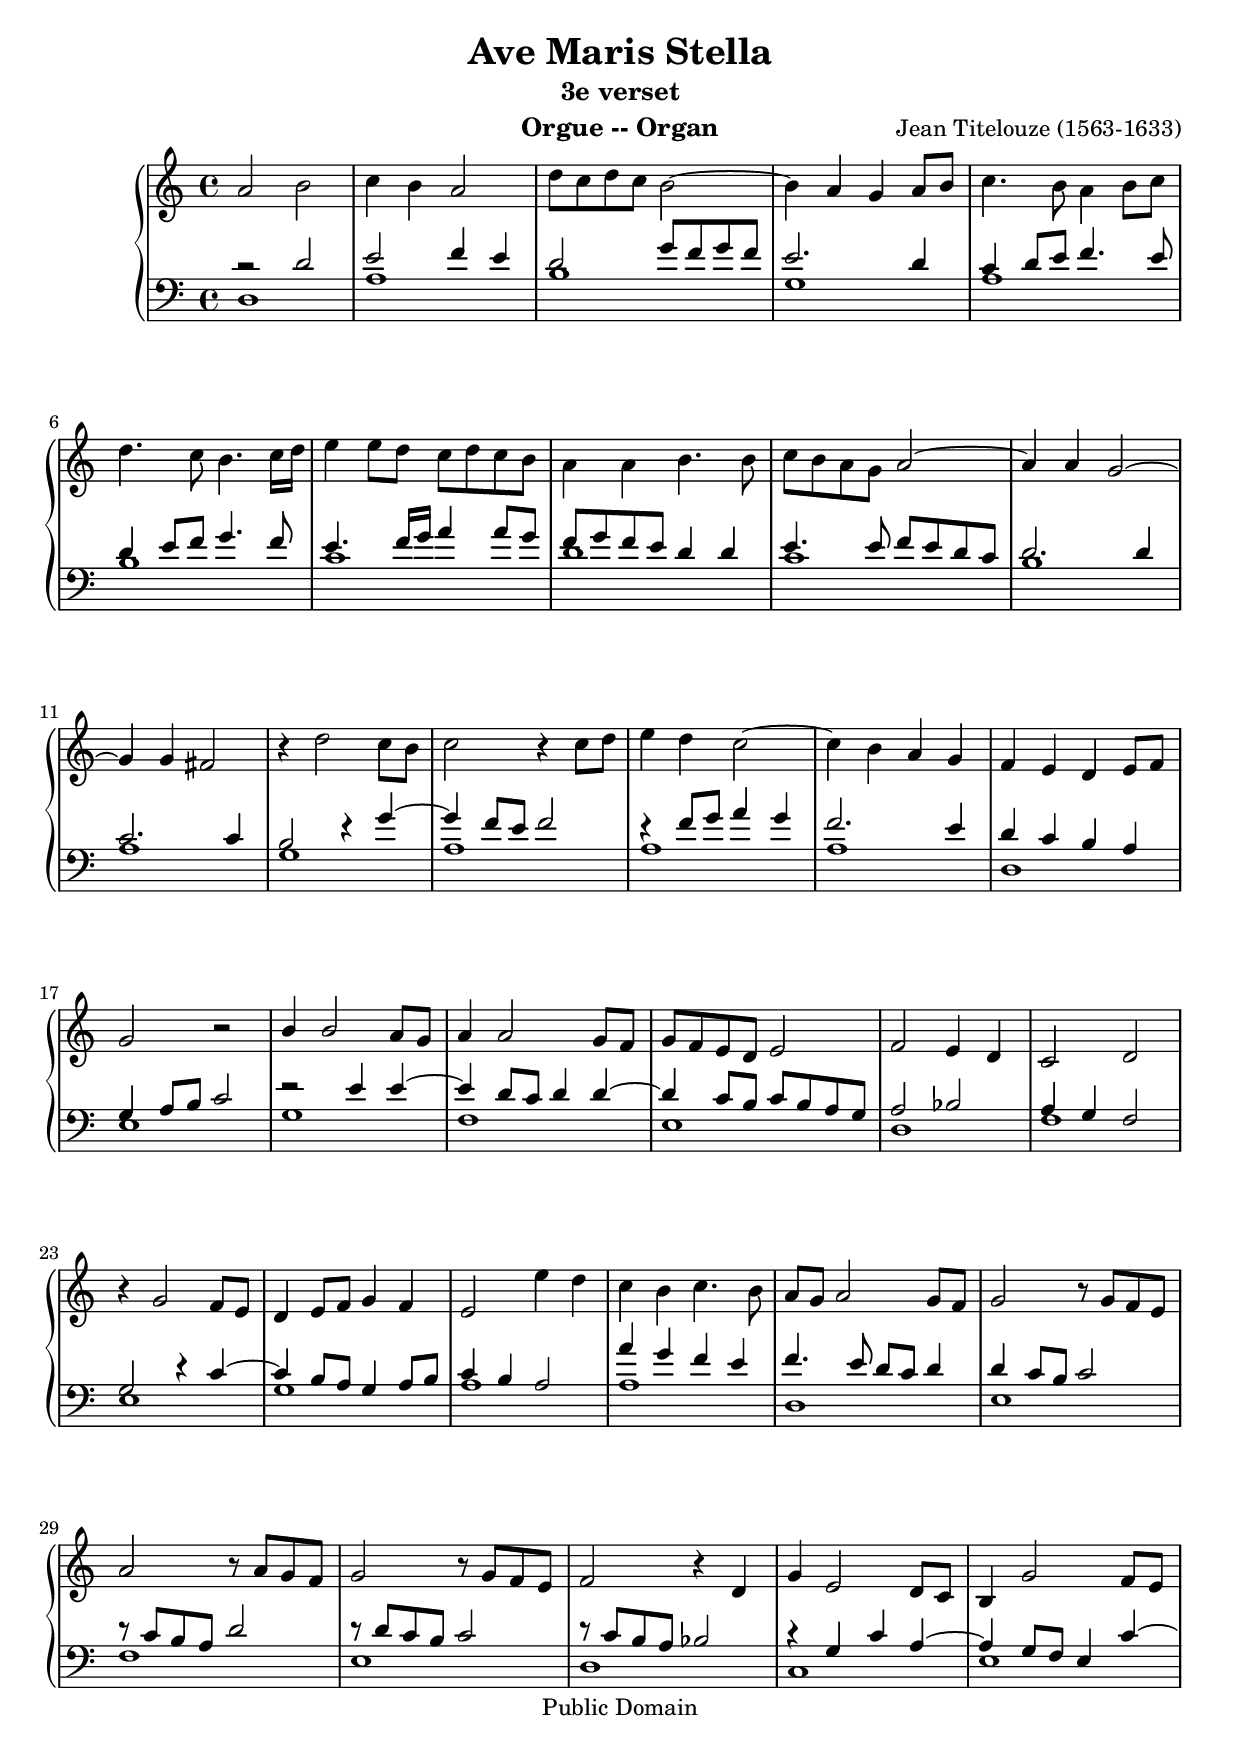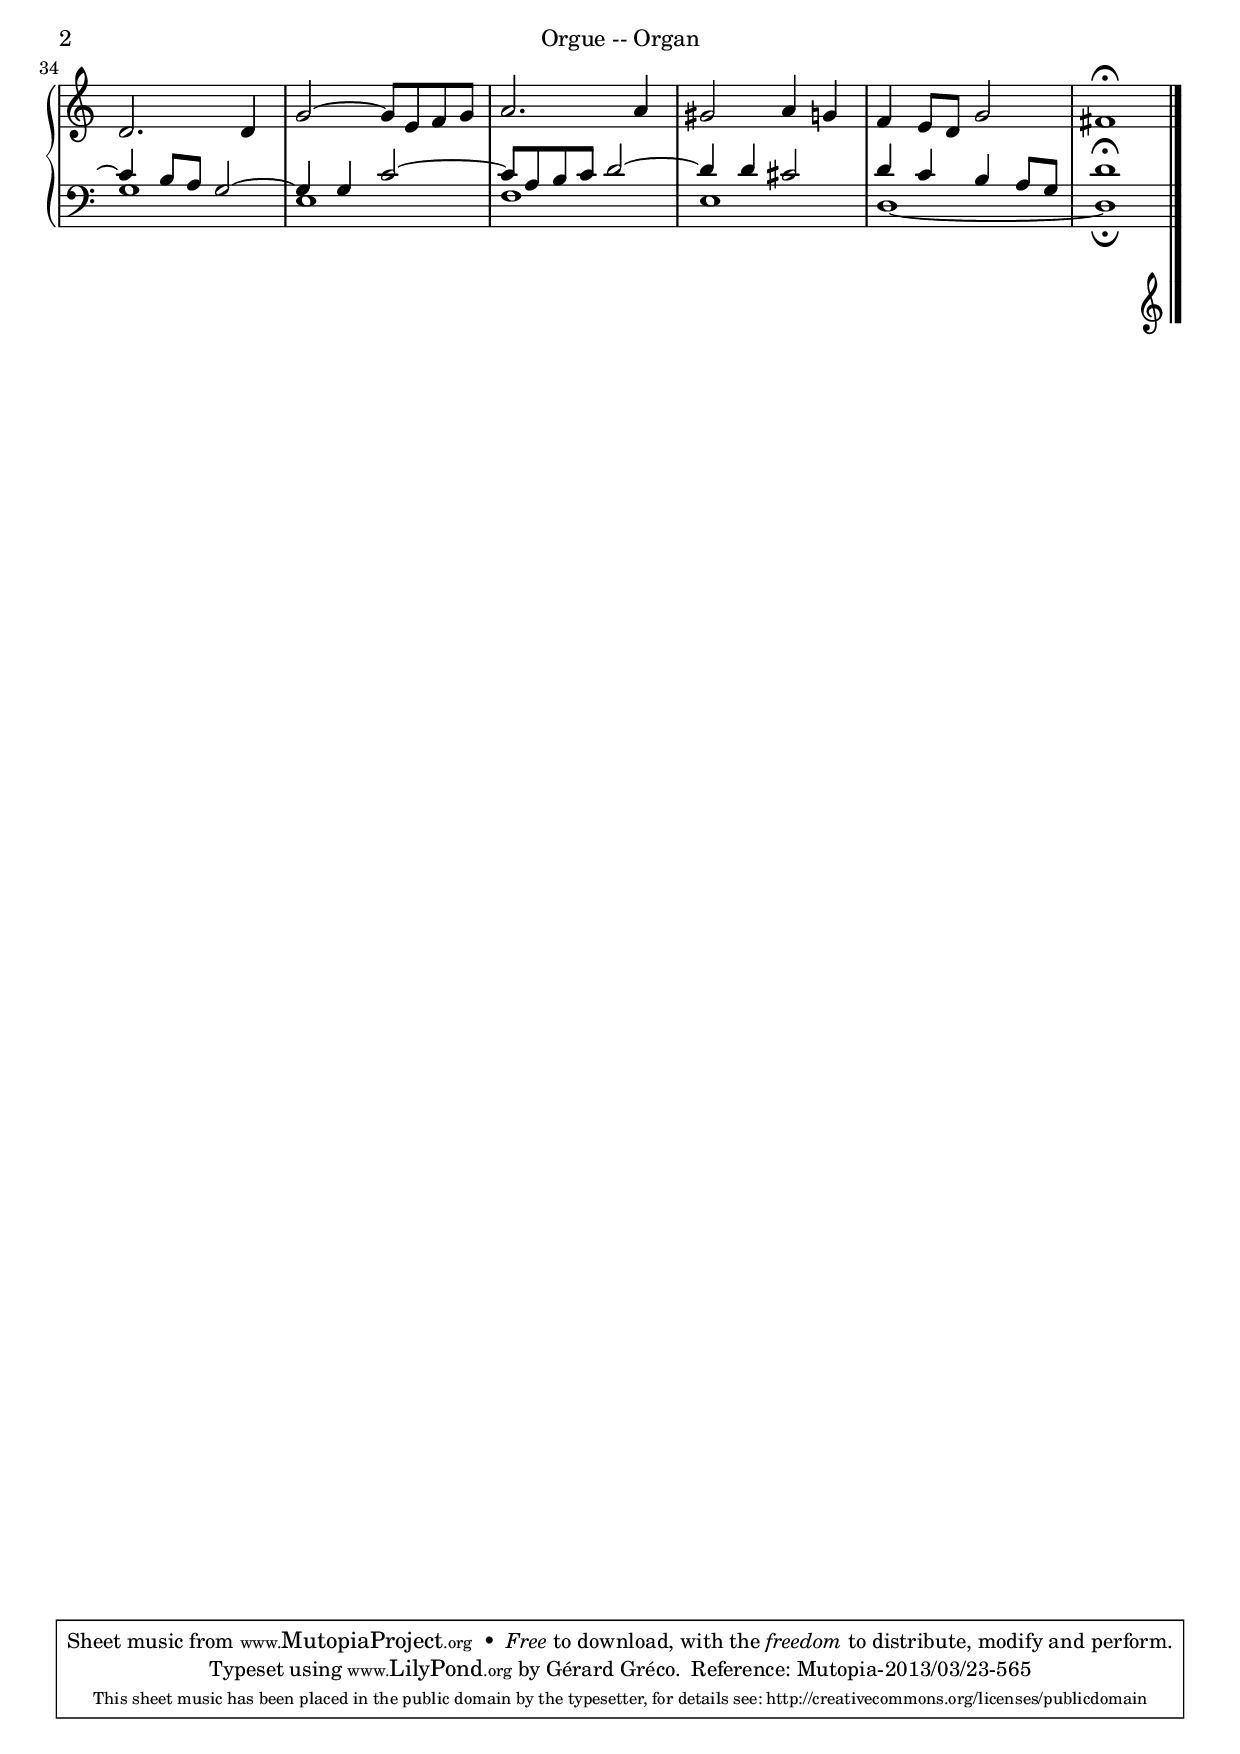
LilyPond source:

\version "2.16.1"
\include "italiano.ly"

% Écrit avec l'aide très secourable de lyqi ! Essayez-le !
% Written with the most secourable help of lyqi ! Try it !

\header {
    title = "Ave Maris Stella"
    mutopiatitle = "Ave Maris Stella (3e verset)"
    subtitle = "3e verset"
    piece = ""
    instrument = "Orgue -- Organ"
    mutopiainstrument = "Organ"
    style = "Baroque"
    composer = "Jean Titelouze (1563-1633)"
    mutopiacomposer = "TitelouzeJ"
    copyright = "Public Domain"
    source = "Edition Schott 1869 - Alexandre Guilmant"
    opus = ""
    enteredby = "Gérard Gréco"
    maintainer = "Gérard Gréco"

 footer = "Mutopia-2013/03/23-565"
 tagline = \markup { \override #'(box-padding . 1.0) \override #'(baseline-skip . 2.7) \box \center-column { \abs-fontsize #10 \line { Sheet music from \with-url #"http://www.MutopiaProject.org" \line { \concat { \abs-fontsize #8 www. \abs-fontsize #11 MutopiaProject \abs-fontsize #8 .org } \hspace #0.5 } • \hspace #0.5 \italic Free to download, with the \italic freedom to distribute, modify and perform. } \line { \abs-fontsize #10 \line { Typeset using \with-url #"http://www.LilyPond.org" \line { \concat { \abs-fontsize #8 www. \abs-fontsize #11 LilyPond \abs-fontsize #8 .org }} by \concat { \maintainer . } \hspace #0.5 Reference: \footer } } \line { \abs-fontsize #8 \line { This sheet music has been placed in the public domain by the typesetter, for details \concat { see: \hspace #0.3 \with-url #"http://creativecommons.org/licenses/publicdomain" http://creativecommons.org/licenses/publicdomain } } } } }
}

global = {
  \time 4/4
  \key do \major
}

soprano = \relative do'' {
  \tieUp la2 \stemDown si2
  | do4 si4 \stemUp la2
  | \stemDown re8 [ do8 re8 do8 ] si2 ~
  | si4 \stemUp la4 sol4 la8 [ si8 ]
  | \stemDown do4. si8 la4 si8 [ do8 ]
  | re4. do8 si4. do16 [ re16 ]
  | mi4 mi8 [ re8 ] do8 [ re8 do8 si8 ]
  | la4 la4 si4. si8
  | do8 [ si8 la8 sol8 ] \stemUp la2 ~
  | la4 la4 sol2 ~
  | sol4 sol4 fad2
  | si4\rest \stemDown re2 do8 [ si8 ]
  | do2 si4\rest do8 [ re8 ]
  | mi4 re4 do2 ~
  | do4 si4 \stemUp la4 sol4
  | fa4 mi4 re4 mi8 [ fa8 ]
  | sol2 si2\rest
  | si4 si2 la8 [ sol8 ]
  | la4 la2 sol8 [ fa8 ]
  | sol8 [ fa8 mi8 re8 ] mi2
  | fa2 mi4 re4
  | do2 re2
  | si'4\rest sol2 fa8 [ mi8 ]
  | re4 mi8 [ fa8 ] sol4 fa4
  | mi2 \stemDown mi'4 re4
  | do4 si4 do4. si8
  | \stemUp la8 [ sol8 ] la2 sol8 [ fa8 ]
  | sol2 si8\rest sol8 [ fa8 mi8 ]
  | la2 si8\rest la8 [ sol8 fa8 ]
  | sol2 si8\rest sol8 [ fa8 mi8 ]
  | fa2 si4\rest re,4
  | sol4 mi2 re8 [ do8 ]
  | si4 sol'2 fa8 [ mi8 ]
  | re2. re4
  | sol2 ~ sol8 [ mi8 fa8 sol8 ]
  | la2. la4
  | sold2 la4 sol4
  | fa4 mi8 [ re8 ] sol2
  | fad1^\fermata
}

tenor = \relative do'{
  do2\rest re2
  | mi2 fa4 mi4
  | re2 sol8 [ fa8 sol8 fa8 ]
  | mi2. re4
  | do4 re8 [ mi8 ] fa4. mi8
  | re4 mi8 [ fa8 ] sol4. fa8
  | mi4. fa16 [ sol16 ] la4 la8 [ sol8 ]
  | fa8 [ sol8 fa8 mi8 ] re4 re4
  | mi4. mi8 fa8 [ mi8 re8 do8 ]
  | re2. re4
  | do2. do4
  | si2 mi4\rest sol4 ~
  | sol4 fa8 [ mi8 ] fa2
  | mi4\rest fa8 [ sol8 ] la4 sol4
  | fa2. mi4
  | re4 do4 si4 la4
  | sol4 la8 [ si8 ] do2
  | mi2\rest mi4 mi4 ~
  | mi4 re8 [ do8 ] re4 re4 ~
  | re4 do8 [ si8 ] do8 [ si8 la8 sol8 ]
  | la2 sib2
  | la4 sol4 fa2
  | sol2 r4 do4 ~
  | do4 si8 [ la8 ] sol4 la8 [ si8 ]
  | do4 si4 la2
  | la'4 sol4 fa4 mi4
  | fa4. mi8 re8 [ do8 ] re4
  | re4 do8 [ si8 ] do2
  | re8\rest do8 [ si8 la8 ] re2
  | re8\rest re8 [ do8 si8 ] do2
  | re8\rest do8 [ si8 la8 ] sib2
  | r4 sol4 do4 la4 ~
  | la4 sol8 [ fa8 ] mi4 do'4 ~
  | do4 si8 [ la8 ] sol2 ~
  | sol4 sol4 do2 ~
  | do8 [ la8 si8 do8 ] re2 ~
  | re4 re4 dod2
  | re4 do4 si4 la8 [ sol8 ]
  | \once \override Script #'padding = # 1 re'1^\fermata|
}


choral = \relative do  {
  re1 la'1 si1 sol1 la1
  | si1 do1 re1 do1 si1
  | la1 sol1 la1 la1 la1
  | re,1 mi1 sol1 fa1 mi1
  | re1 fa1 mi1 sol1 la1
  | la1 re,1 mi1 fa1 mi1
  | re1 do1 mi1 sol1 mi1
  | fa1 mi1 re1 ~ re1_\fermata
}

\score {
  {
    \context PianoStaff <<
      \context Staff = "dessus" <<
	\global
	\clef violin
	\set Staff.midiInstrument = "Church organ"
	\context Voice = "soprano" {\voiceOne \soprano}
      >>
      \context Staff = "basse" <<
	\global
	\clef bass
	\set Staff.midiInstrument = "Church organ"
	\context Voice = "tenor" {\voiceOne \tenor}
	\context Voice = "basse" {\voiceTwo \choral}
      >>
    >>
    \bar "|."
  }
  \layout {}

  \midi {
    \tempo 4 = 120
    }

}
